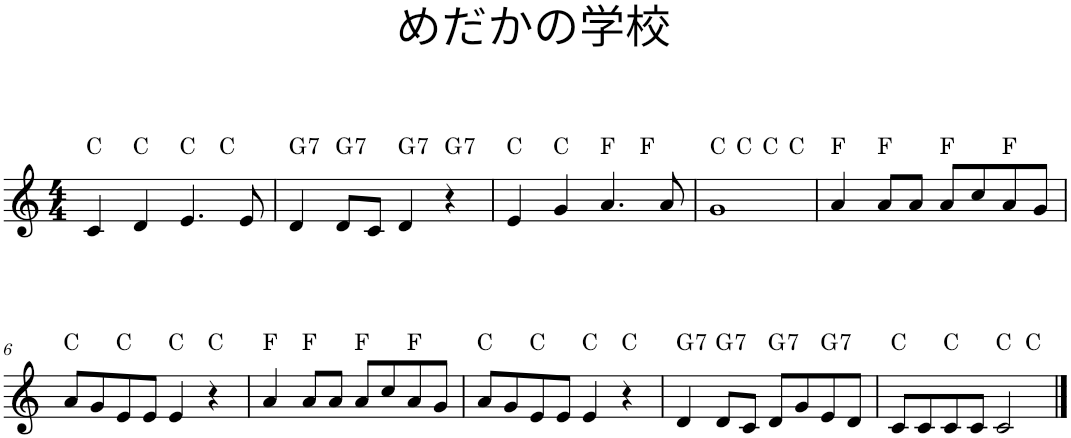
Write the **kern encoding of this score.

**kern	**harte
*part1	*part1
*staff1	*
*I"Piano	*
*I'Pno.	*
*clefG2	*
*k[]	*
*M4/4	*
=1	=1
*^	*
4c/	2.ryy	C:maj
4d/	.	C:maj
4.e/	.	C:maj
.	4ryy	C:maj
8e/	.	.
=2	=2	=2
!	!	!LO:H:kt=7
*v	*v	*
4d/	G:7
!	!LO:H:kt=7
8d/L	G:7
8c/J	.
!	!LO:H:kt=7
4d/	G:7
!	!LO:H:kt=7
4r	G:7
=3	=3
*^	*
4e/	2.ryy	C:maj
4g/	.	C:maj
4.a/	.	F:maj
.	4ryy	F:maj
8a/	.	.
=4	=4	=4
*^	*^	*
1g	4ryy	2ryy	2.ryy	C:maj
.	2.ryy	.	.	C:maj
.	.	2ryy	.	C:maj
.	.	.	4ryy	C:maj
*v	*v	*v	*v	*
=5	=5
4a/	F:maj
8a/L	F:maj
8a/J	.
8a/L	F:maj
8cc/	.
8a/	F:maj
8g/J	.
!!LO:LB:g=z
=6	=6
8a/L	C:maj
8g/	.
8e/	C:maj
8e/J	.
4e/	C:maj
4r	C:maj
=7	=7
4a/	F:maj
8a/L	F:maj
8a/J	.
8a/L	F:maj
8cc/	.
8a/	F:maj
8g/J	.
=8	=8
8a/L	C:maj
8g/	.
8e/	C:maj
8e/J	.
4e/	C:maj
4r	C:maj
=9	=9
!	!LO:H:kt=7
4d/	G:7
!	!LO:H:kt=7
8d/L	G:7
8c/J	.
!	!LO:H:kt=7
8d/L	G:7
8g/	.
!	!LO:H:kt=7
8e/	G:7
8d/J	.
=10	=10
*^	*
8c/L	2.ryy	C:maj
8c/	.	.
8c/	.	C:maj
8c/J	.	.
2c/	.	C:maj
.	4ryy	C:maj
*v	*v	*
==	==
*-	*-
